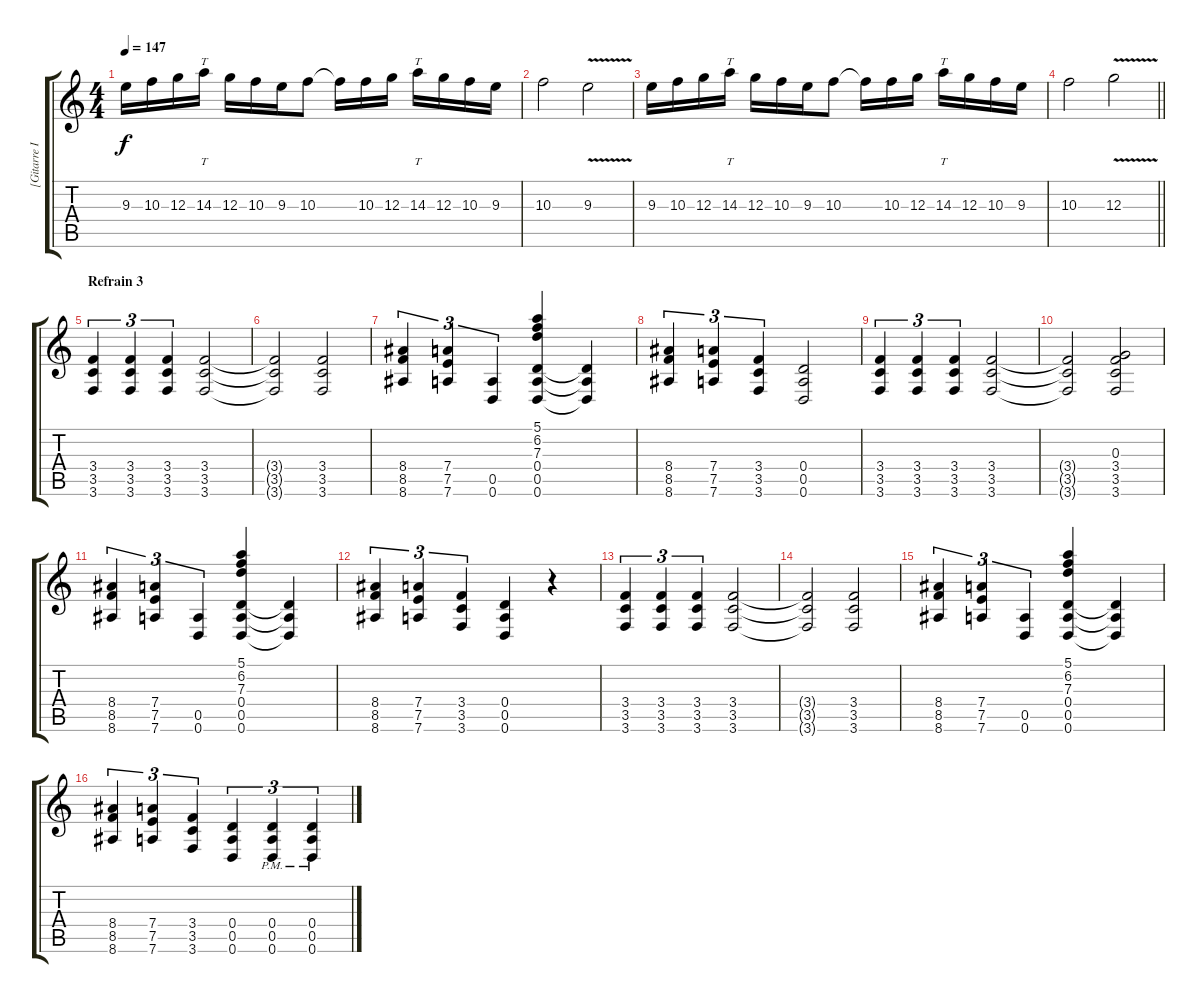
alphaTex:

\track ("[Gitarre I]" "[Gitarre I") {instrument distortionguitar}
\staff {score tabs}
\tuning (E4 B3 G3 D3 A2 D2) {hide}
\ts (4 4)
\tempo 147
\clef g2
\ks c
9.3.16{dy f} 10.3.16 12.3.16 14.3.16{tt} 12.3.16 10.3.16 9.3.16 10.3.8 10.3{t}.16 10.3.16 12.3.16 14.3.16{tt} 12.3.16 10.3.16 9.3.16 |
10.3.2 9.3{v}.2 |
9.3.16 10.3.16 12.3.16 14.3.16{tt} 12.3.16 10.3.16 9.3.16 10.3.8 10.3{t}.16 10.3.16 12.3.16 14.3.16{tt} 12.3.16 10.3.16 9.3.16 |
\barLineRight lightlight
10.3.2 12.3{v}.2 |
\section ("" "Refrain 3")
(3.4 3.5 3.6).4{tu (3 2)} (3.4 3.5 3.6).4{tu (3 2)} (3.4 3.5 3.6).4{tu (3 2)} (3.4 3.5 3.6).2 |
(3.4{t} 3.5{t} 3.6{t}).2 (3.4 3.5 3.6).2 |
(8.4 8.5 8.6).4{tu (3 2)} (7.4 7.5 7.6).4{tu (3 2)} (0.5 0.6).4{tu (3 2)} (5.1 6.2 7.3 0.4 0.5 0.6).4 (0.4{t} 0.5{t} 0.6{t}).4 |
(8.4 8.5 8.6).4{tu (3 2)} (7.4 7.5 7.6).4{tu (3 2)} (3.4 3.5 3.6).4{tu (3 2)} (0.4 0.5 0.6).2 |
(3.4 3.5 3.6).4{tu (3 2)} (3.4 3.5 3.6).4{tu (3 2)} (3.4 3.5 3.6).4{tu (3 2)} (3.4 3.5 3.6).2 |
(3.4{t} 3.5{t} 3.6{t}).2 (0.3 3.4 3.5 3.6).2 |
(8.4 8.5 8.6).4{tu (3 2)} (7.4 7.5 7.6).4{tu (3 2)} (0.5 0.6).4{tu (3 2)} (5.1 6.2 7.3 0.4 0.5 0.6).4 (0.4{t} 0.5{t} 0.6{t}).4 |
(8.4 8.5 8.6).4{tu (3 2)} (7.4 7.5 7.6).4{tu (3 2)} (3.4 3.5 3.6).4{tu (3 2)} (0.4 0.5 0.6).4 r.4 |
(3.4 3.5 3.6).4{tu (3 2)} (3.4 3.5 3.6).4{tu (3 2)} (3.4 3.5 3.6).4{tu (3 2)} (3.4 3.5 3.6).2 |
(3.4{t} 3.5{t} 3.6{t}).2 (3.4 3.5 3.6).2 |
(8.4 8.5 8.6).4{tu (3 2)} (7.4 7.5 7.6).4{tu (3 2)} (0.5 0.6).4{tu (3 2)} (5.1 6.2 7.3 0.4 0.5 0.6).4 (0.4{t} 0.5{t} 0.6{t}).4 |
(8.4 8.5 8.6).4{tu (3 2)} (7.4 7.5 7.6).4{tu (3 2)} (3.4 3.5 3.6).4{tu (3 2)} (0.4 0.5 0.6).4{tu (3 2)} (0.4{pm} 0.5{pm} 0.6{pm}).4{tu (3 2)} (0.4{pm} 0.5{pm} 0.6{pm}).4{tu (3 2)}
